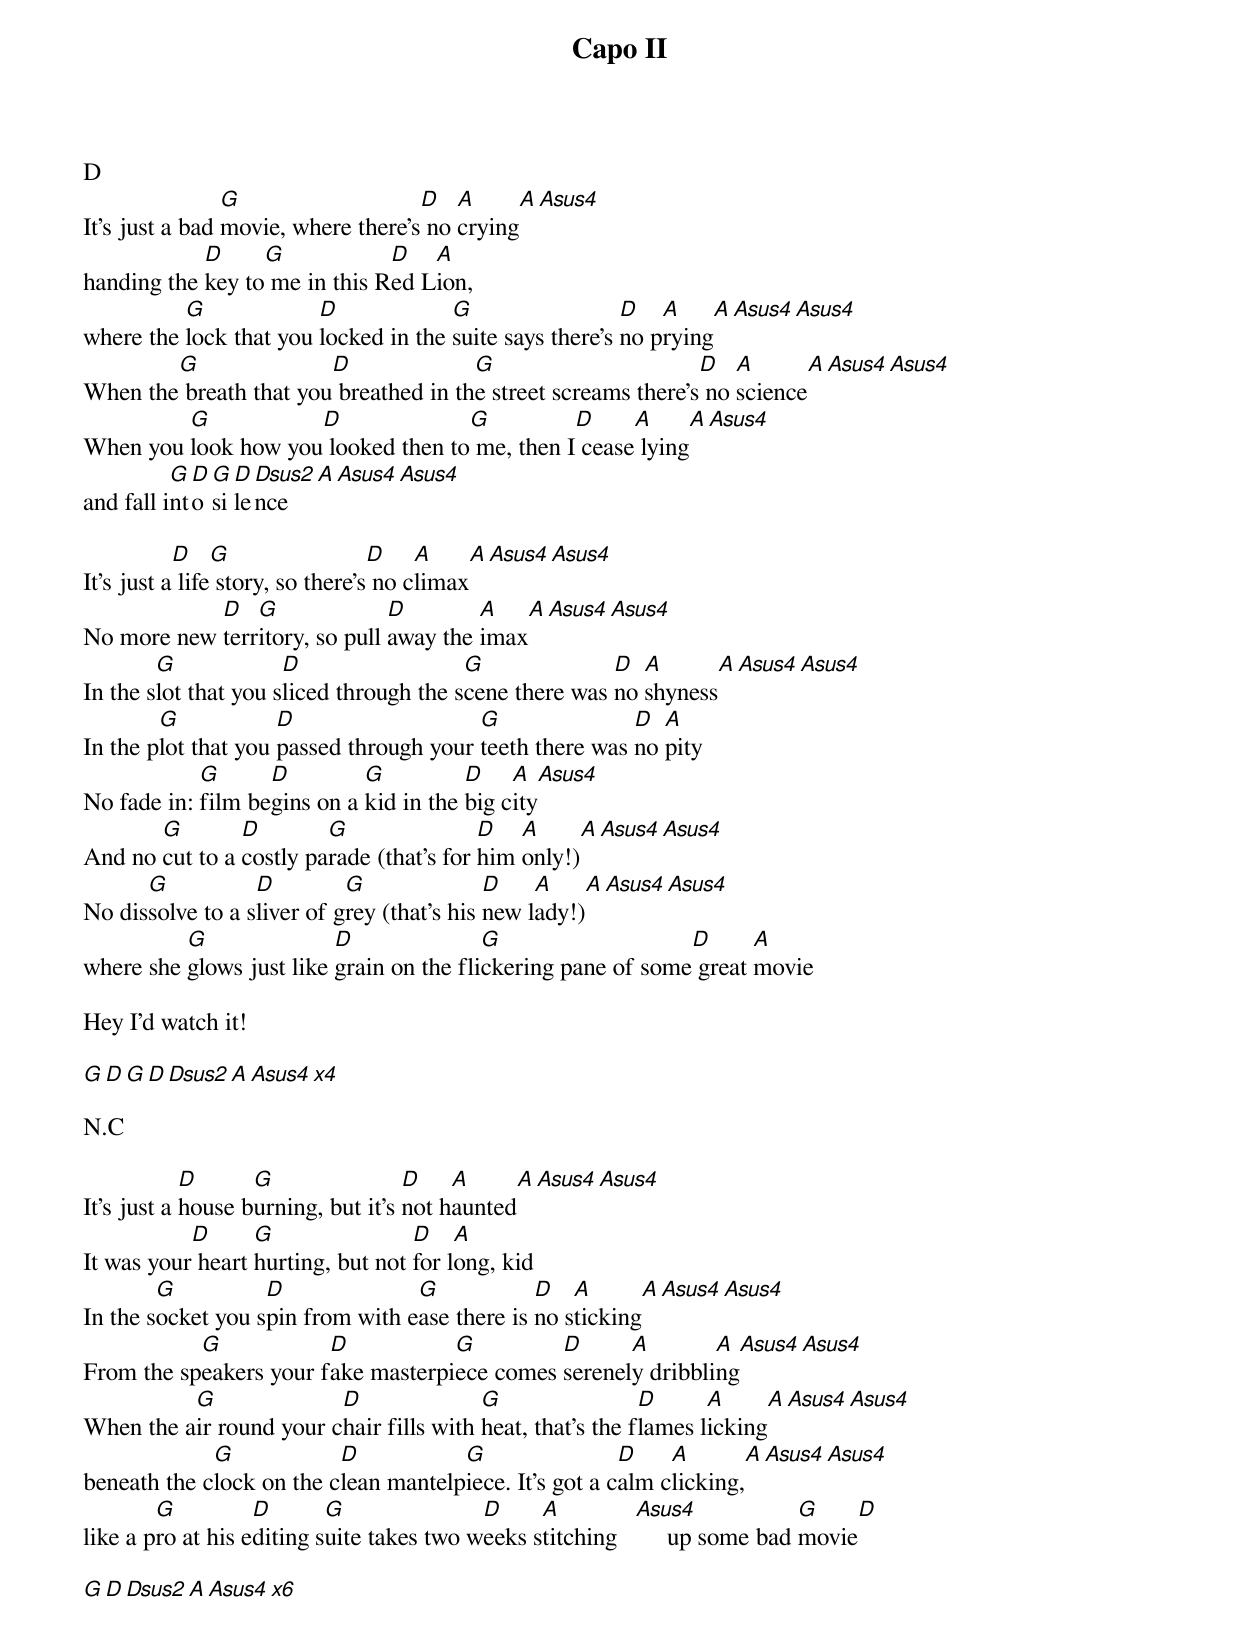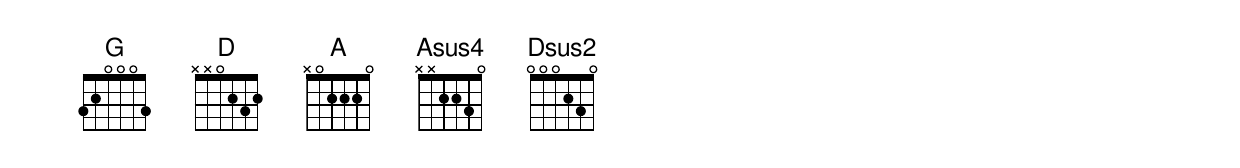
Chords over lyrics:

Capo II

D
                G                   D   A     A Asus4
It's just a bad movie, where there's no crying
            D     G            D   A
handing the key to me in this Red Lion,
          G             D             G                  D   A     A Asus4 Asus4
where the lock that you locked in the suite says there's no prying
        G               D              G                       D   A        A Asus4 Asus4
When the breath that you breathed in the street screams there's no science
         G           D              G          D     A      A Asus4
When you look how you looked then to me, then I cease lying
          G D G D Dsus2 A Asus4 Asus4
and fall into silence

           D    G                 D    A      A Asus4 Asus4
It's just a life story, so there's no climax
            D   G              D        A    A Asus4 Asus4
No more new territory, so pull away the imax
        G             D                  G              D  A       A Asus4 Asus4
In the slot that you sliced through the scene there was no shyness
        G            D                   G               D  A
In the plot that you passed through your teeth there was no pity
            G      D         G          D    A    Asus4
No fade in: film begins on a kid in the big city
       G        D        G                D   A      A Asus4 Asus4
And no cut to a costly parade (that's for him only!)
      G           D         G               D    A    A Asus4 Asus4
No dissolve to a sliver of grey (that's his new lady!)
          G               D               G                   D      A
where she glows just like grain on the flickering pane of some great movie

Hey I'd watch it!

G D G D Dsus2 A Asus4 x4

N.C

            D      G                D    A       A Asus4 Asus4
It's just a house burning, but it's not haunted
           D      G                D    A
It was your heart hurting, but not for long, kid
        G          D              G            D   A        A Asus4 Asus4
In the socket you spin from with ease there is no sticking
           G            D           G         D      A        A Asus4 Asus4
From the speakers your fake masterpiece comes serenely dribbling
          G              D               G                 D      A      A Asus4 Asus4
When the air round your chair fills with heat, that's the flames licking
             G            D           G                 D    A         A Asus4 Asus4
beneath the clock on the clean mantelpiece. It's got a calm clicking,
        G          D       G               D     A          Asus4            G     D
like a pro at his editing suite takes two weeks stitching        up some bad movie

G D Dsus2 A Asus4 x6
